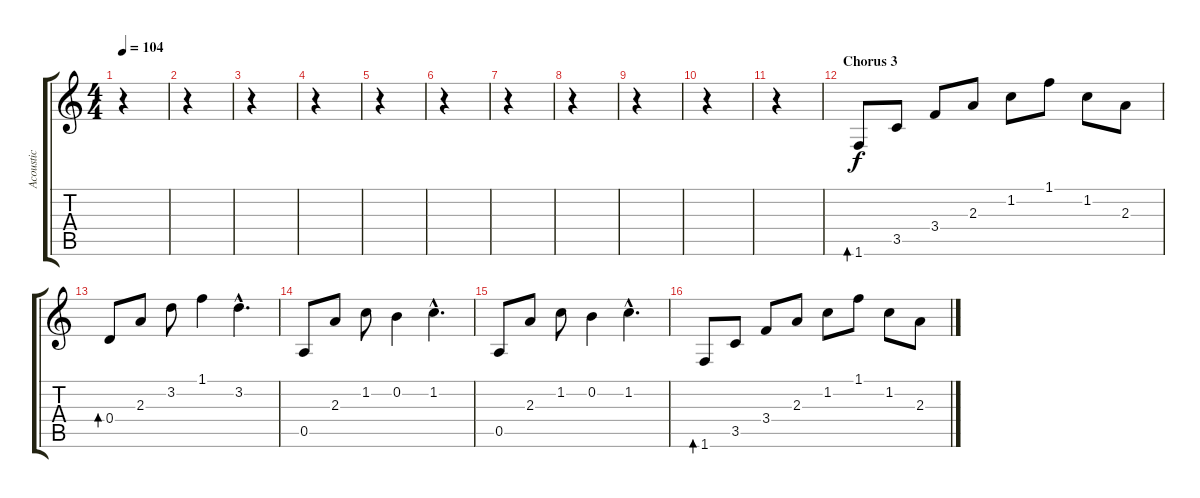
\track ("Acoustic" "Acoustic") {instrument acousticguitarsteel}
\staff {score tabs}
\tuning (E4 B3 G3 D3 A2 E2) {hide}
\ts (4 4)
\tempo 104
\clef g2
\ks c
r.4{dy f} |
r.4 |
r.4 |
r.4 |
r.4 |
r.4 |
r.4 |
r.4 |
r.4 |
r.4 |
r.4 |
\section ("" "Chorus 3")
1.6.8{bd 480} 3.5.8 3.4.8 2.3.8 1.2.8 1.1.8 1.2.8 2.3.8 |
0.4.8{bd 480} 2.3.8 3.2.8 1.1.4 3.2{hac}.4{d} |
0.5.8 2.3.8 1.2.8 0.2.4 1.2{hac}.4{d} |
0.5.8 2.3.8 1.2.8 0.2.4 1.2{hac}.4{d} |
1.6.8{bd 480} 3.5.8 3.4.8 2.3.8 1.2.8 1.1.8 1.2.8 2.3.8
